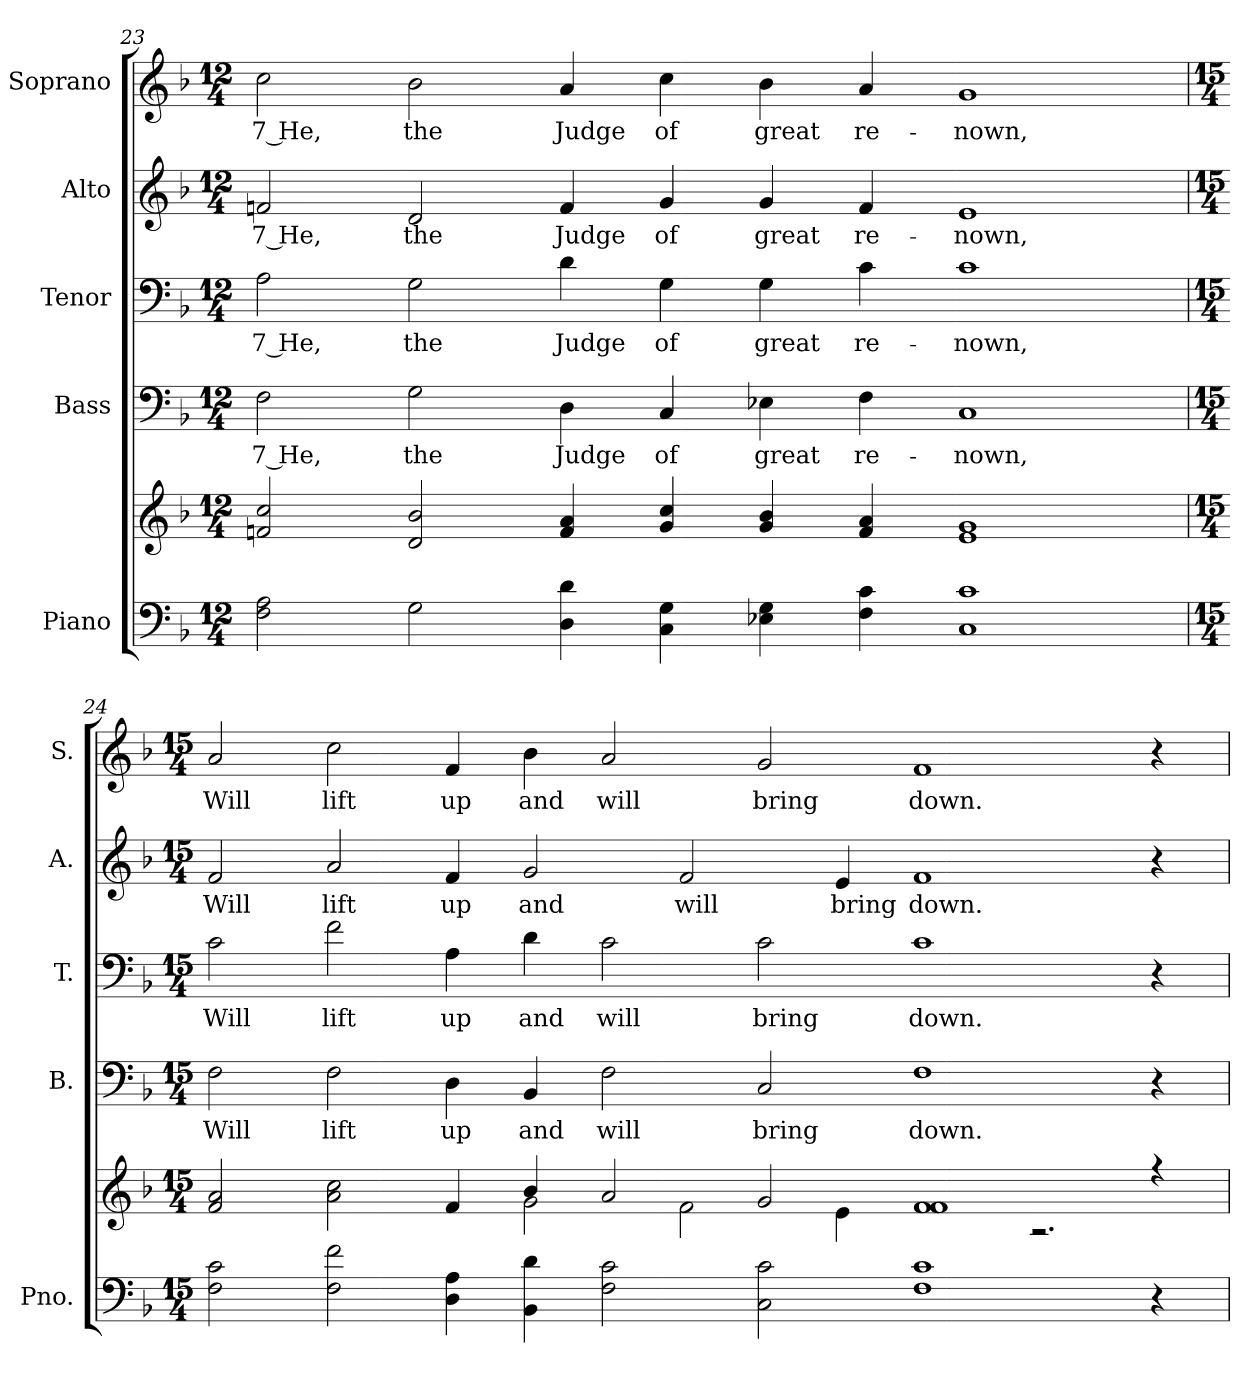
**kern	**kern	**kern	**text	**kern	**text	**kern	**text	**kern	**text
*part5	*part5	*part4	*part4	*part3	*part3	*part2	*part2	*part1	*part1
*staff6	*staff5	*staff4	*staff4	*staff3	*staff3	*staff2	*staff2	*staff1	*staff1
*I"Piano	*	*I"Bass	*	*I"Tenor	*	*I"Alto	*	*I"Soprano	*
*I'Pno.	*	*I'B.	*	*I'T.	*	*I'A.	*	*I'S.	*
!!LO:PB:g=z
*clefF4	*clefG2	*clefF4	*	*clefF4	*	*clefG2	*	*clefG2	*
*k[b-]	*k[b-]	*k[b-]	*	*k[b-]	*	*k[b-]	*	*k[b-]	*
*F:	*F:	*F:	*	*F:	*	*F:	*	*F:	*
*M12/4	*M12/4	*M12/4	*	*M12/4	*	*M12/4	*	*M12/4	*
=23	=23	=23	=23	=23	=23	=23	=23	=23	=23
!	!	!	!LO:LY:b:color=#000000	!	!	!	!	!	!
!	!	!	!	!	!LO:LY:b:color=#000000	!	!	!	!
!	!	!	!	!	!	!	!LO:LY:b:color=#000000	!	!
!	!	!	!	!	!	!	!	!	!LO:LY:b:color=#000000
2Fi\ 2Ai	2fni/ 2cci	2Fi\	7 He,	2Ai\	7 He,	2fni/	7 He,	2cci\	7 He,
!	!	!	!LO:LY:b:color=#000000	!	!	!	!	!	!
!	!	!	!	!	!LO:LY:b:color=#000000	!	!	!	!
!	!	!	!	!	!	!	!LO:LY:b:color=#000000	!	!
!	!	!	!	!	!	!	!	!	!LO:LY:b:color=#000000
2Gi\	2di/ 2b-i	2Gi\	the	2Gi\	the	2di/	the	2b-i\	the
!	!	!	!LO:LY:b:color=#000000	!	!	!	!	!	!
!	!	!	!	!	!LO:LY:b:color=#000000	!	!	!	!
!	!	!	!	!	!	!	!LO:LY:b:color=#000000	!	!
!	!	!	!	!	!	!	!	!	!LO:LY:b:color=#000000
4Di\ 4di	4fi/ 4ai	4Di\	Judge	4di\	Judge	4fi/	Judge	4ai/	Judge
!	!	!	!LO:LY:b:color=#000000	!	!	!	!	!	!
!	!	!	!	!	!LO:LY:b:color=#000000	!	!	!	!
!	!	!	!	!	!	!	!LO:LY:b:color=#000000	!	!
!	!	!	!	!	!	!	!	!	!LO:LY:b:color=#000000
4Ci\ 4Gi	4gi/ 4cci	4Ci/	of	4Gi\	of	4gi/	of	4cci\	of
!	!	!	!LO:LY:b:color=#000000	!	!	!	!	!	!
!	!	!	!	!	!LO:LY:b:color=#000000	!	!	!	!
!	!	!	!	!	!	!	!LO:LY:b:color=#000000	!	!
!	!	!	!	!	!	!	!	!	!LO:LY:b:color=#000000
4E-Xi\ 4Gi	4gi/ 4b-i	4E-Xi\	great	4Gi\	great	4gi/	great	4b-i\	great
!	!	!	!LO:LY:b:color=#000000	!	!	!	!	!	!
!	!	!	!	!	!LO:LY:b:color=#000000	!	!	!	!
!	!	!	!	!	!	!	!LO:LY:b:color=#000000	!	!
!	!	!	!	!	!	!	!	!	!LO:LY:b:color=#000000
4Fi\ 4ci	4fi/ 4ai	4Fi\	re-	4ci\	re-	4fi/	re-	4ai/	re-
!	!	!	!LO:LY:b:color=#000000	!	!	!	!	!	!
!	!	!	!	!	!LO:LY:b:color=#000000	!	!	!	!
!	!	!	!	!	!	!	!LO:LY:b:color=#000000	!	!
!	!	!	!	!	!	!	!	!	!LO:LY:b:color=#000000
1Ci 1ci	1ei 1gi	1Ci	-nown,	1ci	-nown,	1ei	-nown,	1gi	-nown,
=24	=24	=24	=24	=24	=24	=24	=24	=24	=24
*M15/4	*M15/4	*M15/4	*	*M15/4	*	*M15/4	*	*M15/4	*
*	*^	*	*	*	*	*	*	*	*
!	!	!	!	!LO:LY:b:color=#000000	!	!	!	!	!	!
!	!	!	!	!	!	!LO:LY:b:color=#000000	!	!	!	!
!	!	!	!	!	!	!	!	!LO:LY:b:color=#000000	!	!
!	!	!	!	!	!	!	!	!	!	!LO:LY:b:color=#000000
2Fi\ 2ci	2fi/ 2ai	1ryy	2Fi\	Will	2ci\	Will	2fi/	Will	2ai/	Will
!	!	!	!	!LO:LY:b:color=#000000	!	!	!	!	!	!
!	!	!	!	!	!	!LO:LY:b:color=#000000	!	!	!	!
!	!	!	!	!	!	!	!	!LO:LY:b:color=#000000	!	!
!	!	!	!	!	!	!	!	!	!	!LO:LY:b:color=#000000
2Fi\ 2fi	2ai\ 2cci	.	2Fi\	lift	2fi\	lift	2ai/	lift	2cci\	lift
!	!	!	!	!LO:LY:b:color=#000000	!	!	!	!	!	!
!	!	!	!	!	!	!LO:LY:b:color=#000000	!	!	!	!
!	!	!	!	!	!	!	!	!LO:LY:b:color=#000000	!	!
!	!	!	!	!	!	!	!	!	!	!LO:LY:b:color=#000000
4Di\ 4Ai	4fi/	4ryy	4Di\	up	4Ai\	up	4fi/	up	4fi/	up
!	!	!	!	!LO:LY:b:color=#000000	!	!	!	!	!	!
!	!	!	!	!	!	!LO:LY:b:color=#000000	!	!	!	!
!	!	!	!	!	!	!	!	!LO:LY:b:color=#000000	!	!
!	!	!	!	!	!	!	!	!	!	!LO:LY:b:color=#000000
4BB-i\ 4di	4b-i/	2gi\	4BB-i/	and	4di\	and	2gi/	and	4b-i\	and
!	!	!	!	!LO:LY:b:color=#000000	!	!	!	!	!	!
!	!	!	!	!	!	!LO:LY:b:color=#000000	!	!	!	!
!	!	!	!	!	!	!	!	!	!	!LO:LY:b:color=#000000
2Fi\ 2ci	2ai/	.	2Fi\	will	2ci\	will	.	.	2ai/	will
!	!	!	!	!	!	!	!	!LO:LY:b:color=#000000	!	!
.	.	2fi\	.	.	.	.	2fi/	will	.	.
!	!	!	!	!LO:LY:b:color=#000000	!	!	!	!	!	!
!	!	!	!	!	!	!LO:LY:b:color=#000000	!	!	!	!
!	!	!	!	!	!	!	!	!	!	!LO:LY:b:color=#000000
2Ci\ 2ci	2gi/	.	2Ci/	bring	2ci\	bring	.	.	2gi/	bring
!	!	!	!	!	!	!	!	!LO:LY:b:color=#000000	!	!
.	.	4ei\	.	.	.	.	4ei/	bring	.	.
!	!	!	!	!LO:LY:b:color=#000000	!	!	!	!	!	!
!	!	!	!	!	!	!LO:LY:b:color=#000000	!	!	!	!
!	!	!	!	!	!	!	!	!LO:LY:b:color=#000000	!	!
!	!	!	!	!	!	!	!	!	!	!LO:LY:b:color=#000000
1Fi 1ci	1fi 1fi	2ryy	1Fi	down.	1ci	down.	1fi	down.	1fi	down.
.	.	2.r	.	.	.	.	.	.	.	.
4r	4r	.	4r	.	4r	.	4r	.	4r	.
*	*v	*v	*	*	*	*	*	*	*	*
=	=	=	=	=	=	=	=	=	=
*-	*-	*-	*-	*-	*-	*-	*-	*-	*-
